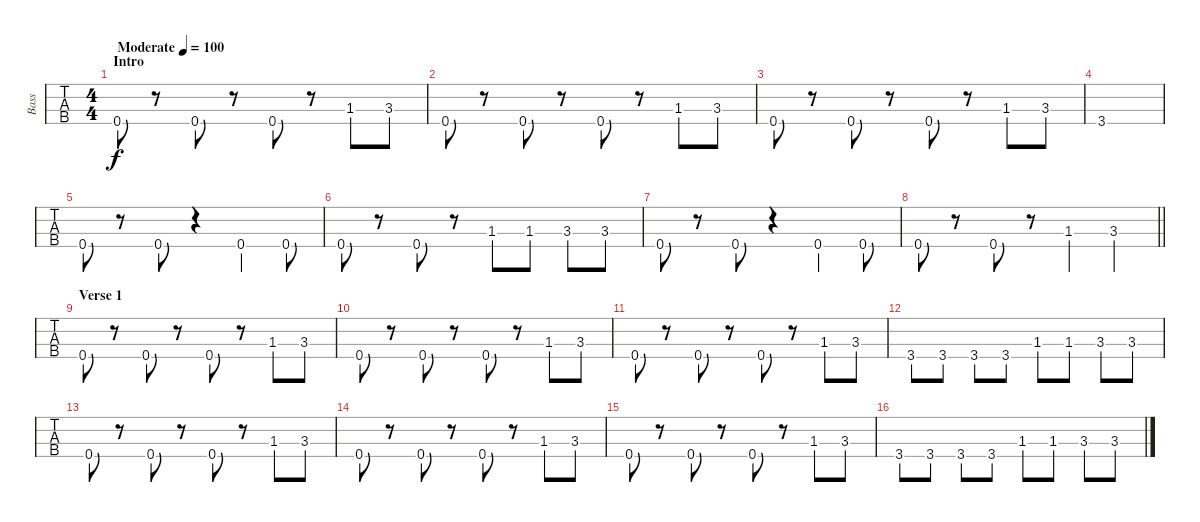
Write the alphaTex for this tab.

\track ("Bass" "Bass") {instrument electricbassfinger}
\staff {tabs}
\tuning (Gb2 Db2 Ab1 Db1) {hide}
\ts (4 4)
\section ("" "Intro")
\tempo (100 "Moderate")
\clef f4
\ks c
0.4.8{dy f instrument electricbassfinger} r.8 0.4.8 r.8 0.4.8 r.8 1.3.8 3.3.8 |
0.4.8 r.8 0.4.8 r.8 0.4.8 r.8 1.3.8 3.3.8 |
0.4.8 r.8 0.4.8 r.8 0.4.8 r.8 1.3.8 3.3.8 |
3.4.1 |
0.4.8 r.8 0.4.8 r.4 0.4.4 0.4.8 |
0.4.8 r.8 0.4.8 r.8 1.3.8 1.3.8 3.3.8 3.3.8 |
0.4.8 r.8 0.4.8 r.4 0.4.4 0.4.8 |
\barLineRight lightlight
0.4.8 r.8 0.4.8 r.8 1.3.4 3.3.4 |
\section ("" "Verse 1")
0.4.8 r.8 0.4.8 r.8 0.4.8 r.8 1.3.8 3.3.8 |
0.4.8 r.8 0.4.8 r.8 0.4.8 r.8 1.3.8 3.3.8 |
0.4.8 r.8 0.4.8 r.8 0.4.8 r.8 1.3.8 3.3.8 |
3.4.8 3.4.8 3.4.8 3.4.8 1.3.8 1.3.8 3.3.8 3.3.8 |
0.4.8 r.8 0.4.8 r.8 0.4.8 r.8 1.3.8 3.3.8 |
0.4.8 r.8 0.4.8 r.8 0.4.8 r.8 1.3.8 3.3.8 |
0.4.8 r.8 0.4.8 r.8 0.4.8 r.8 1.3.8 3.3.8 |
3.4.8 3.4.8 3.4.8 3.4.8 1.3.8 1.3.8 3.3.8 3.3.8
